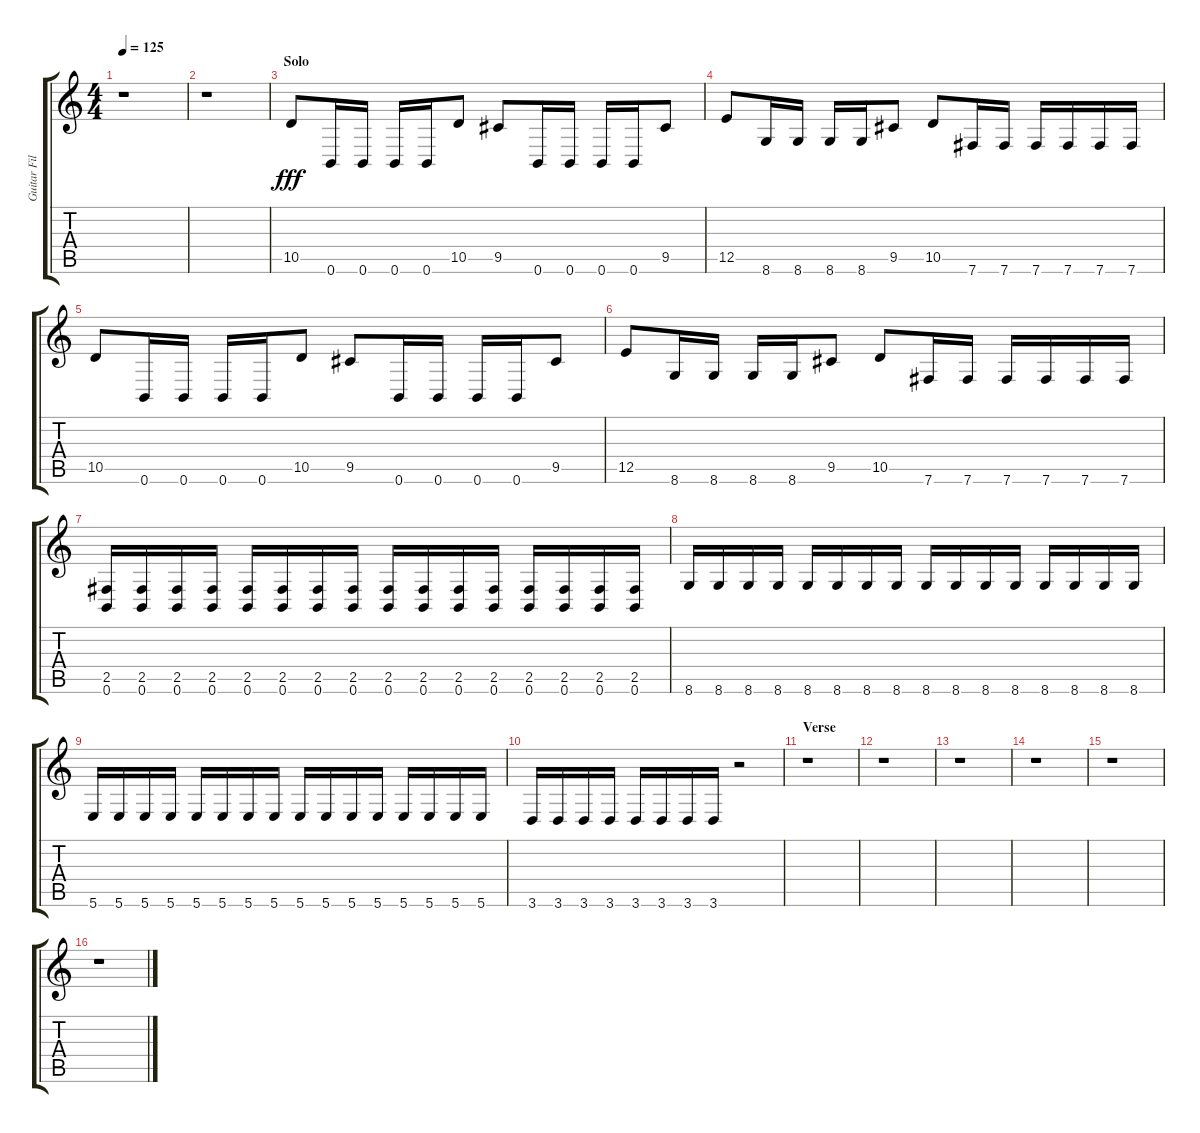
\track ("Guitar Fill" "Guitar Fil") {instrument overdrivenguitar}
\staff {score tabs}
\tuning (B3 Gb3 D3 A2 E2 B1) {hide}
\ts (4 4)
\tempo 125
\clef g2
\ks c
r.1{dy fff} |
r.1 |
\section ("" "Solo")
10.5.8{instrument overdrivenguitar} 0.6.16 0.6.16 0.6.16 0.6.16 10.5.8 9.5.8 0.6.16 0.6.16 0.6.16 0.6.16 9.5.8 |
12.5.8 8.6.16 8.6.16 8.6.16 8.6.16 9.5.8 10.5.8 7.6.16 7.6.16 7.6.16 7.6.16 7.6.16 7.6.16 |
10.5.8{instrument overdrivenguitar} 0.6.16 0.6.16 0.6.16 0.6.16 10.5.8 9.5.8 0.6.16 0.6.16 0.6.16 0.6.16 9.5.8 |
12.5.8 8.6.16 8.6.16 8.6.16 8.6.16 9.5.8 10.5.8 7.6.16 7.6.16 7.6.16 7.6.16 7.6.16 7.6.16 |
(2.5 0.6).16 (2.5 0.6).16 (2.5 0.6).16 (2.5 0.6).16 (2.5 0.6).16 (2.5 0.6).16 (2.5 0.6).16 (2.5 0.6).16 (2.5 0.6).16 (2.5 0.6).16 (2.5 0.6).16 (2.5 0.6).16 (2.5 0.6).16 (2.5 0.6).16 (2.5 0.6).16 (2.5 0.6).16 |
8.6.16 8.6.16 8.6.16 8.6.16 8.6.16 8.6.16 8.6.16 8.6.16 8.6.16 8.6.16 8.6.16 8.6.16 8.6.16 8.6.16 8.6.16 8.6.16 |
5.6.16 5.6.16 5.6.16 5.6.16 5.6.16 5.6.16 5.6.16 5.6.16 5.6.16 5.6.16 5.6.16 5.6.16 5.6.16 5.6.16 5.6.16 5.6.16 |
3.6.16 3.6.16 3.6.16 3.6.16 3.6.16 3.6.16 3.6.16 3.6.16 r.2 |
\section ("" "Verse")
r.1 |
r.1 |
r.1 |
r.1 |
r.1 |
r.1
